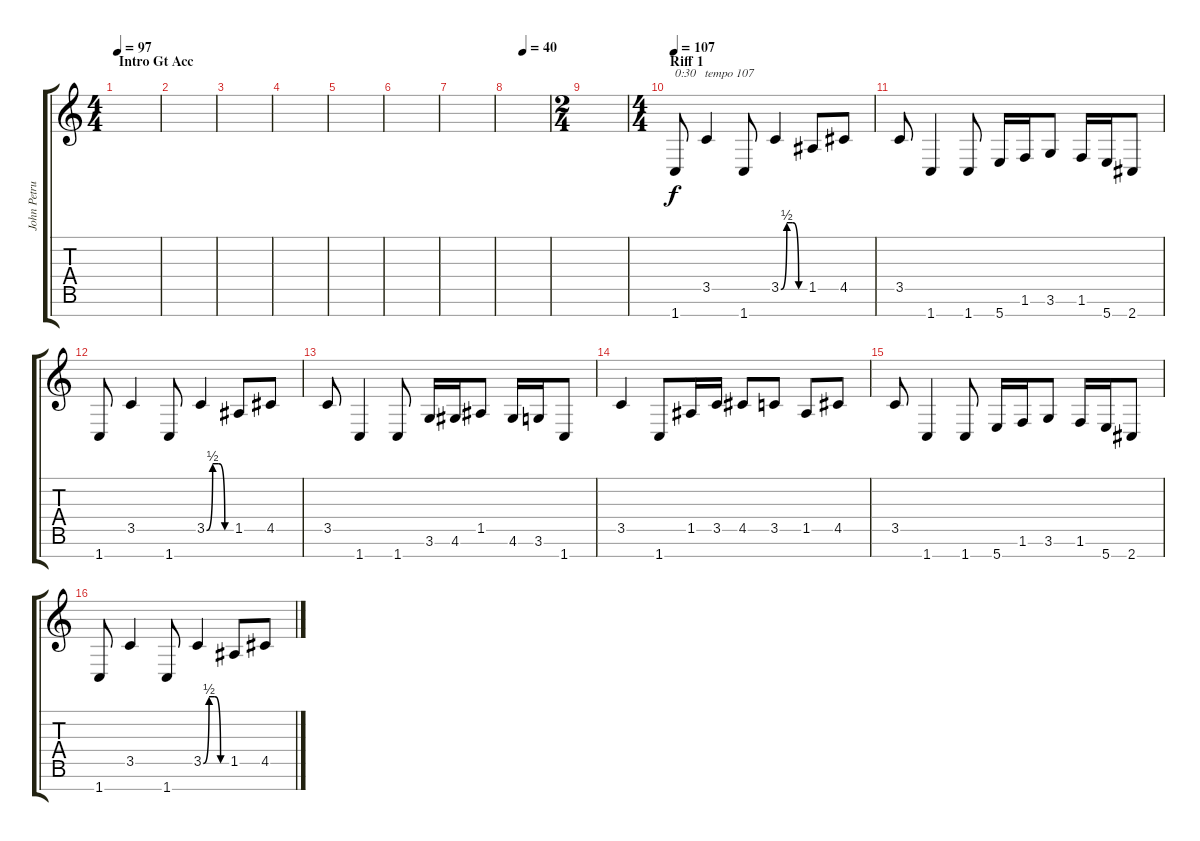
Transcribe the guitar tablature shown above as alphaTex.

\track ("John Petrucci" "John Petru") {instrument distortionguitar}
\staff {score tabs}
\tuning (E4 B3 G3 D3 A2 E2 B1) {hide}
\ts (4 4)
\section ("" "Intro Gt Acc")
\tempo 97
\tempo 72
\tempo 97
\clef g2
\ks c
|
|
|
|
|
|
|
\tempo (40 0.375)
|
\ts (2 4)
|
\ts (4 4)
\section ("" "Riff 1")
\tempo 107
1.7.8{txt "0:30   tempo 107"} 3.5.4 1.7.8 3.5{be (custom 0 0 15 2 30 2 45 0 60 0)}.4 1.5.8 4.5.8 |
3.5.8 1.7.4 1.7.8 5.7.16 1.6.16 3.6.8 1.6.16 5.7.16 2.7.8 |
1.7.8 3.5.4 1.7.8 3.5{be (custom 0 0 15 2 30 2 45 0 60 0)}.4 1.5.8 4.5.8 |
3.5.8 1.7.4 1.7.8 3.6.16 4.6.16 1.5.8 4.6.16 3.6.16 1.7.8 |
3.5.4 1.7.8 1.5.16 3.5.16 4.5.8 3.5.8 1.5.8 4.5.8 |
3.5.8 1.7.4 1.7.8 5.7.16 1.6.16 3.6.8 1.6.16 5.7.16 2.7.8 |
1.7.8 3.5.4 1.7.8 3.5{be (custom 0 0 15 2 30 2 45 0 60 0)}.4 1.5.8 4.5.8
